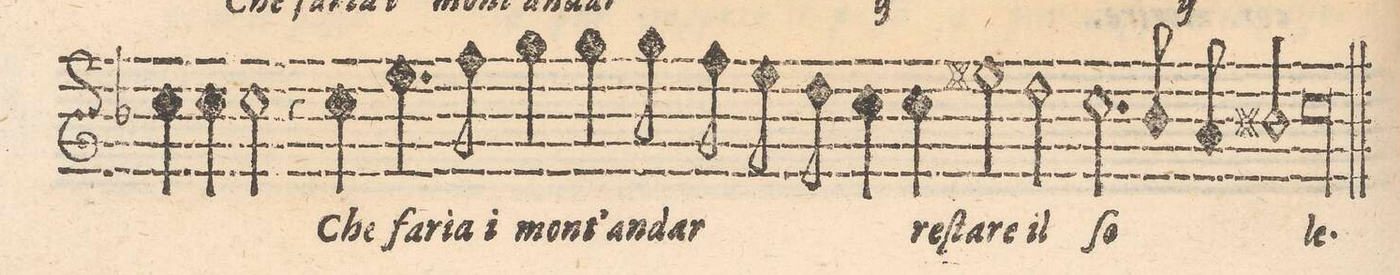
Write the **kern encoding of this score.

**kern	**text
*I"CANTO	*
*clefG2	*
*k[b-]	*
*met(C)	*
*M2/1	*
4cc\	mont'
4cc\	an-
2cc\	-dar
4r	.
*	*Xij
4cc\	Che
4.ee\	fa-
8ff\	-ria i
=38-	=38-
4gg\	mont'
4gg\	an-
8gg\	-dar
8ff\	.
8ee\	.
8dd\	.
4cc\	reſ-
4cc\	-ta-
2ee#X\	-re
=39-	=39-
2dd\	il
2.cc\	ſo-
8b-/	.
8a/	.
2bn/	.
=40-	=40-
00cc	-le.
==	==
*-	*-
